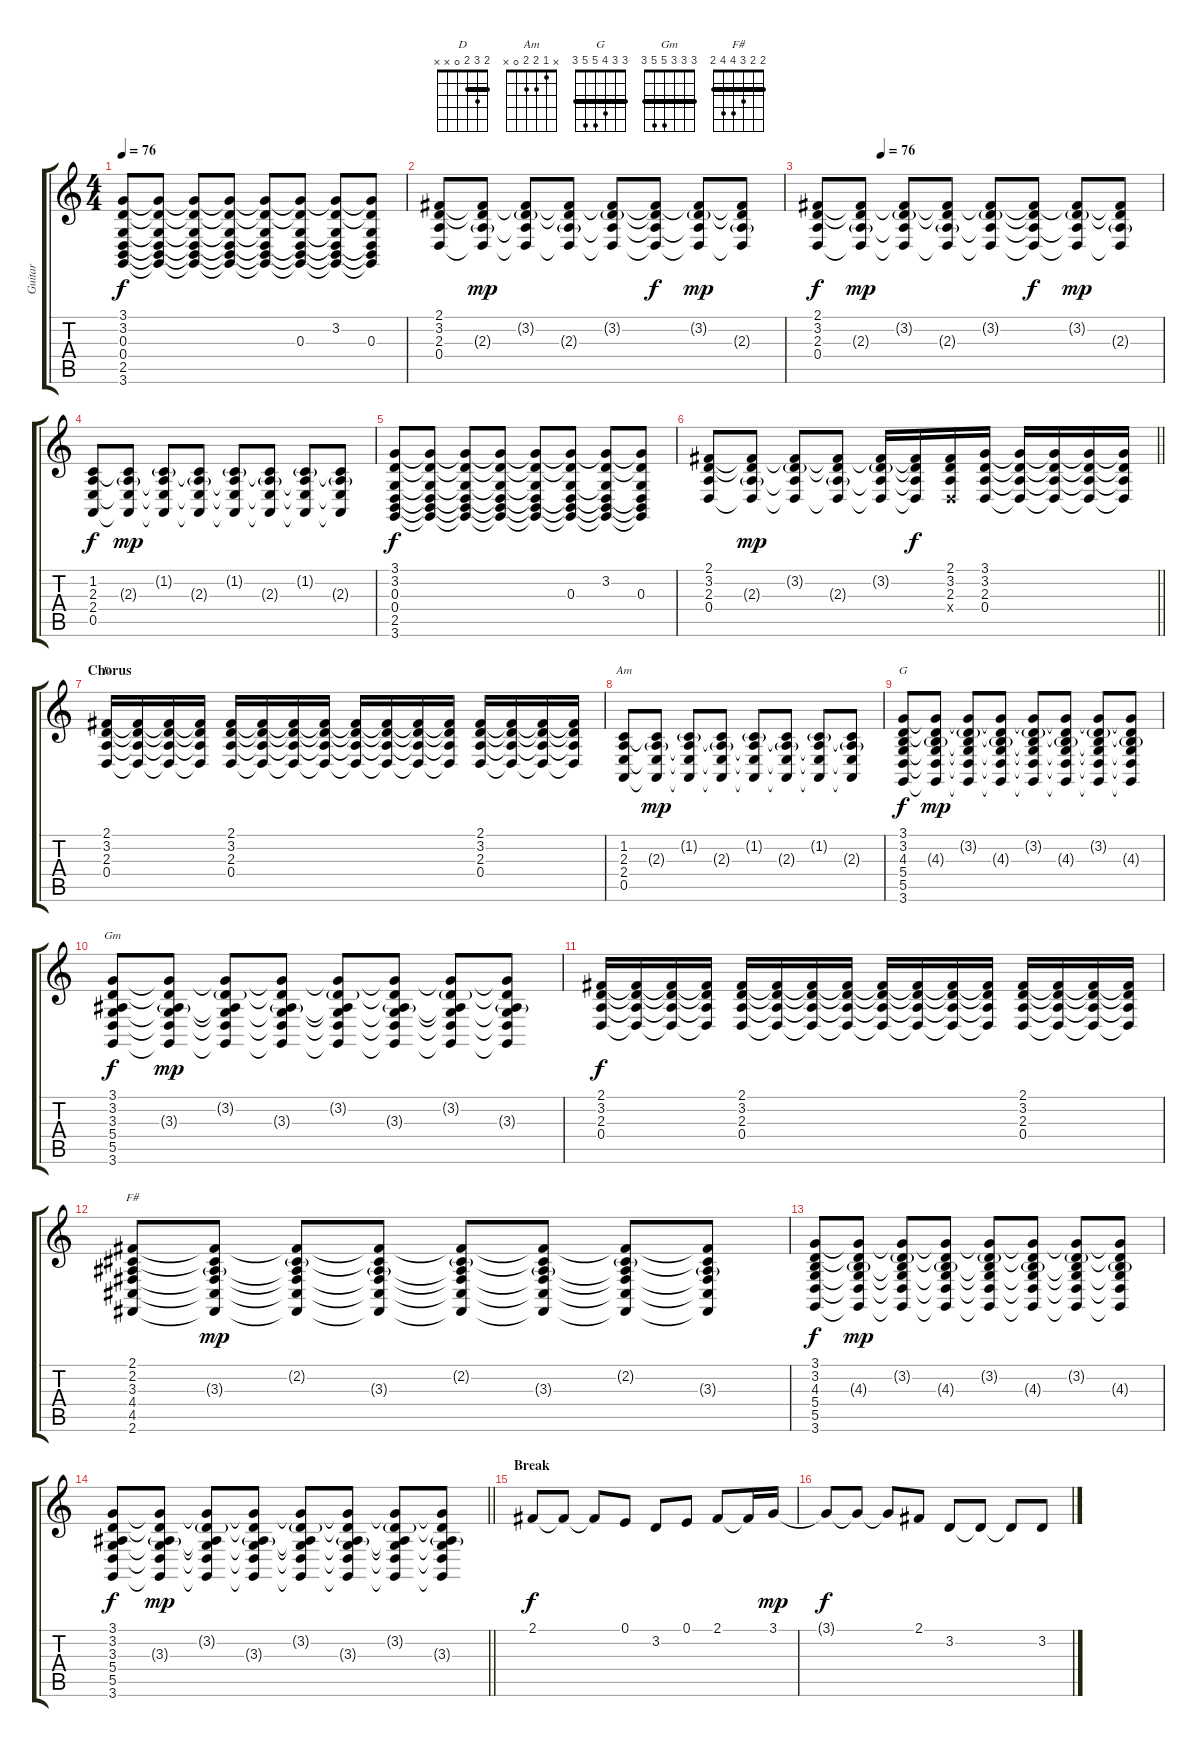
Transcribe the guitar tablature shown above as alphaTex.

\track ("Guitar" "Guitar") {instrument stringensemble2}
\staff {score tabs}
\tuning (E4 B3 G3 D3 A2 E2) {hide}
\chord ("D" 2 3 2 0 x x) {barre 2}
\chord ("Am" x 1 2 2 0 x)
\chord ("G" 3 3 4 5 5 3) {barre 3}
\chord ("Gm" 3 3 3 5 5 3) {barre 3}
\chord ("F#" 2 2 3 4 4 2) {barre 2}
\ts (4 4)
\tempo 76
\clef g2
\ks c
(3.1 3.2 0.3 0.4 2.5 3.6).8{dy f} (3.1{t} 3.2{t} 0.3{t} 0.4{t} 2.5{t} 3.6{t}).8 (3.1{t} 3.2{t} 0.3{t} 0.4{t} 2.5{t} 3.6{t}).8 (3.1{t} 3.2{t} 0.3{t} 0.4{t} 2.5{t} 3.6{t}).8 (3.1{t} 3.2{t} 0.3{t} 0.4{t} 2.5{t} 3.6{t}).8 (3.1{t} 3.2{t} 0.3 0.4{t} 2.5{t} 3.6{t}).8 (3.1{t} 3.2 0.3{t} 0.4{t} 2.5{t} 3.6{t}).8 (3.1{t} 3.2{t} 0.3 0.4{t} 2.5{t} 3.6{t}).8 |
(2.1 3.2 2.3 0.4).8 (2.1{t} 3.2{t} 2.3{g} 0.4{t}).8{dy mp} (2.1{t} 3.2{g} 2.3{t} 0.4{t}).8 (2.1{t} 3.2{t} 2.3{g} 0.4{t}).8 (2.1{t} 3.2{g} 2.3{t} 0.4{t}).8 (2.1{t} 3.2{t} 2.3{t} 0.4{t}).8{dy f} (2.1{t} 3.2{g} 2.3{t} 0.4{t}).8{dy mp} (2.1{t} 3.2{t} 2.3{g} 0.4{t}).8 |
\tempo (76 0.1875)
(2.1 3.2 2.3 0.4).8{dy f} (2.1{t} 3.2{t} 2.3{g} 0.4{t}).8{dy mp} (2.1{t} 3.2{g} 2.3{t} 0.4{t}).8 (2.1{t} 3.2{t} 2.3{g} 0.4{t}).8 (2.1{t} 3.2{g} 2.3{t} 0.4{t}).8 (2.1{t} 3.2{t} 2.3{t} 0.4{t}).8{dy f} (2.1{t} 3.2{g} 2.3{t} 0.4{t}).8{dy mp} (2.1{t} 3.2{t} 2.3{g} 0.4{t}).8 |
(1.2 2.3 2.4 0.5).8{dy f} (1.2{t} 2.3{g} 2.4{t} 0.5{t}).8{dy mp} (1.2{g} 2.3{t} 2.4{t} 0.5{t}).8 (1.2{t} 2.3{g} 2.4{t} 0.5{t}).8 (1.2{g} 2.3{t} 2.4{t} 0.5{t}).8 (1.2{t} 2.3{g} 2.4{t} 0.5{t}).8 (1.2{g} 2.3{t} 2.4{t} 0.5{t}).8 (1.2{t} 2.3{g} 2.4{t} 0.5{t}).8 |
(3.1 3.2 0.3 0.4 2.5 3.6).8{dy f} (3.1{t} 3.2{t} 0.3{t} 0.4{t} 2.5{t} 3.6{t}).8 (3.1{t} 3.2{t} 0.3{t} 0.4{t} 2.5{t} 3.6{t}).8 (3.1{t} 3.2{t} 0.3{t} 0.4{t} 2.5{t} 3.6{t}).8 (3.1{t} 3.2{t} 0.3{t} 0.4{t} 2.5{t} 3.6{t}).8 (3.1{t} 3.2{t} 0.3 0.4{t} 2.5{t} 3.6{t}).8 (3.1{t} 3.2 0.3{t} 0.4{t} 2.5{t} 3.6{t}).8 (3.1{t} 3.2{t} 0.3 0.4{t} 2.5{t} 3.6{t}).8 |
\barLineRight lightlight
(2.1 3.2 2.3 0.4).8 (2.1{t} 3.2{t} 2.3{g} 0.4{t}).8{dy mp} (2.1{t} 3.2{g} 2.3{t} 0.4{t}).8 (2.1{t} 3.2{t} 2.3{g} 0.4{t}).8 (2.1{t} 3.2{g} 2.3{t} 0.4{t}).16 (2.1{t} 3.2{t} 2.3{t} 0.4{t}).16{dy f} (2.1 3.2 2.3 0.4{x}).16 (3.1 3.2 2.3 0.4).16 (3.1{t} 3.2{t} 2.3{t} 0.4{t}).16 (3.1{t} 3.2{t} 2.3{t} 0.4{t}).16 (3.1{t} 3.2{t} 2.3{t} 0.4{t}).16 (3.1{t} 3.2{t} 2.3{t} 0.4{t}).16 |
\section ("" "Chorus")
(2.1 3.2 2.3 0.4).16{ch "D"} (2.1{t} 3.2{t} 2.3{t} 0.4{t}).16 (2.1{t} 3.2{t} 2.3{t} 0.4{t}).16 (2.1{t} 3.2{t} 2.3{t} 0.4{t}).16 (2.1 3.2 2.3 0.4).16 (2.1{t} 3.2{t} 2.3{t} 0.4{t}).16 (2.1{t} 3.2{t} 2.3{t} 0.4{t}).16 (2.1{t} 3.2{t} 2.3{t} 0.4{t}).16 (2.1{t} 3.2{t} 2.3{t} 0.4{t}).16 (2.1{t} 3.2{t} 2.3{t} 0.4{t}).16 (2.1{t} 3.2{t} 2.3{t} 0.4{t}).16 (2.1{t} 3.2{t} 2.3{t} 0.4{t}).16 (2.1 3.2 2.3 0.4).16 (2.1{t} 3.2{t} 2.3{t} 0.4{t}).16 (2.1{t} 3.2{t} 2.3{t} 0.4{t}).16 (2.1{t} 3.2{t} 2.3{t} 0.4{t}).16 |
(1.2 2.3 2.4 0.5).8{ch "Am"} (1.2{t} 2.3{g} 2.4{t} 0.5{t}).8{dy mp} (1.2{g} 2.3{t} 2.4{t} 0.5{t}).8 (1.2{t} 2.3{g} 2.4{t} 0.5{t}).8 (1.2{g} 2.3{t} 2.4{t} 0.5{t}).8 (1.2{t} 2.3{g} 2.4{t} 0.5{t}).8 (1.2{g} 2.3{t} 2.4{t} 0.5{t}).8 (1.2{t} 2.3{g} 2.4{t} 0.5{t}).8 |
(3.1 3.2 4.3 5.4 5.5 3.6).8{ch "G" dy f} (3.1{t} 3.2{t} 4.3{g} 5.4{t} 5.5{t} 3.6{t}).8{dy mp} (3.1{t} 3.2{g} 4.3{t} 5.4{t} 5.5{t} 3.6{t}).8 (3.1{t} 3.2{t} 4.3{g} 5.4{t} 5.5{t} 3.6{t}).8 (3.1{t} 3.2{g} 4.3{t} 5.4{t} 5.5{t} 3.6{t}).8 (3.1{t} 3.2{t} 4.3{g} 5.4{t} 5.5{t} 3.6{t}).8 (3.1{t} 3.2{g} 4.3{t} 5.4{t} 5.5{t} 3.6{t}).8 (3.1{t} 3.2{t} 4.3{g} 5.4{t} 5.5{t} 3.6{t}).8 |
(3.1 3.2 3.3 5.4 5.5 3.6).8{ch "Gm" dy f} (3.1{t} 3.2{t} 3.3{g} 5.4{t} 5.5{t} 3.6{t}).8{dy mp} (3.1{t} 3.2{g} 3.3{t} 5.4{t} 5.5{t} 3.6{t}).8 (3.1{t} 3.2{t} 3.3{g} 5.4{t} 5.5{t} 3.6{t}).8 (3.1{t} 3.2{g} 3.3{t} 5.4{t} 5.5{t} 3.6{t}).8 (3.1{t} 3.2{t} 3.3{g} 5.4{t} 5.5{t} 3.6{t}).8 (3.1{t} 3.2{g} 3.3{t} 5.4{t} 5.5{t} 3.6{t}).8 (3.1{t} 3.2{t} 3.3{g} 5.4{t} 5.5{t} 3.6{t}).8 |
(2.1 3.2 2.3 0.4).16{dy f} (2.1{t} 3.2{t} 2.3{t} 0.4{t}).16 (2.1{t} 3.2{t} 2.3{t} 0.4{t}).16 (2.1{t} 3.2{t} 2.3{t} 0.4{t}).16 (2.1 3.2 2.3 0.4).16 (2.1{t} 3.2{t} 2.3{t} 0.4{t}).16 (2.1{t} 3.2{t} 2.3{t} 0.4{t}).16 (2.1{t} 3.2{t} 2.3{t} 0.4{t}).16 (2.1{t} 3.2{t} 2.3{t} 0.4{t}).16 (2.1{t} 3.2{t} 2.3{t} 0.4{t}).16 (2.1{t} 3.2{t} 2.3{t} 0.4{t}).16 (2.1{t} 3.2{t} 2.3{t} 0.4{t}).16 (2.1 3.2 2.3 0.4).16 (2.1{t} 3.2{t} 2.3{t} 0.4{t}).16 (2.1{t} 3.2{t} 2.3{t} 0.4{t}).16 (2.1{t} 3.2{t} 2.3{t} 0.4{t}).16 |
(2.1 2.2 3.3 4.4 4.5 2.6).8{ch "F#"} (2.1{t} 2.2{t} 3.3{g} 4.4{t} 4.5{t} 2.6{t}).8{dy mp} (2.1{t} 2.2{g} 3.3{t} 4.4{t} 4.5{t} 2.6{t}).8 (2.1{t} 2.2{t} 3.3{g} 4.4{t} 4.5{t} 2.6{t}).8 (2.1{t} 2.2{g} 3.3{t} 4.4{t} 4.5{t} 2.6{t}).8 (2.1{t} 2.2{t} 3.3{g} 4.4{t} 4.5{t} 2.6{t}).8 (2.1{t} 2.2{g} 3.3{t} 4.4{t} 4.5{t} 2.6{t}).8 (2.1{t} 2.2{t} 3.3{g} 4.4{t} 4.5{t} 2.6{t}).8 |
(3.1 3.2 4.3 5.4 5.5 3.6).8{dy f} (3.1{t} 3.2{t} 4.3{g} 5.4{t} 5.5{t} 3.6{t}).8{dy mp} (3.1{t} 3.2{g} 4.3{t} 5.4{t} 5.5{t} 3.6{t}).8 (3.1{t} 3.2{t} 4.3{g} 5.4{t} 5.5{t} 3.6{t}).8 (3.1{t} 3.2{g} 4.3{t} 5.4{t} 5.5{t} 3.6{t}).8 (3.1{t} 3.2{t} 4.3{g} 5.4{t} 5.5{t} 3.6{t}).8 (3.1{t} 3.2{g} 4.3{t} 5.4{t} 5.5{t} 3.6{t}).8 (3.1{t} 3.2{t} 4.3{g} 5.4{t} 5.5{t} 3.6{t}).8 |
\barLineRight lightlight
(3.1 3.2 3.3 5.4 5.5 3.6).8{dy f} (3.1{t} 3.2{t} 3.3{g} 5.4{t} 5.5{t} 3.6{t}).8{dy mp} (3.1{t} 3.2{g} 3.3{t} 5.4{t} 5.5{t} 3.6{t}).8 (3.1{t} 3.2{t} 3.3{g} 5.4{t} 5.5{t} 3.6{t}).8 (3.1{t} 3.2{g} 3.3{t} 5.4{t} 5.5{t} 3.6{t}).8 (3.1{t} 3.2{t} 3.3{g} 5.4{t} 5.5{t} 3.6{t}).8 (3.1{t} 3.2{g} 3.3{t} 5.4{t} 5.5{t} 3.6{t}).8 (3.1{t} 3.2{t} 3.3{g} 5.4{t} 5.5{t} 3.6{t}).8 |
\section ("" "Break")
2.1.8{dy f instrument violin} 2.1{t}.8 2.1{t}.8 0.1.8 3.2.8 0.1.8 2.1.8 2.1{t}.16 3.1.16{dy mp} |
3.1{t}.8{dy f} 3.1{t}.8 3.1{t}.8 2.1.8 3.2.8 3.2{t}.8 3.2{t}.8 3.2.8
